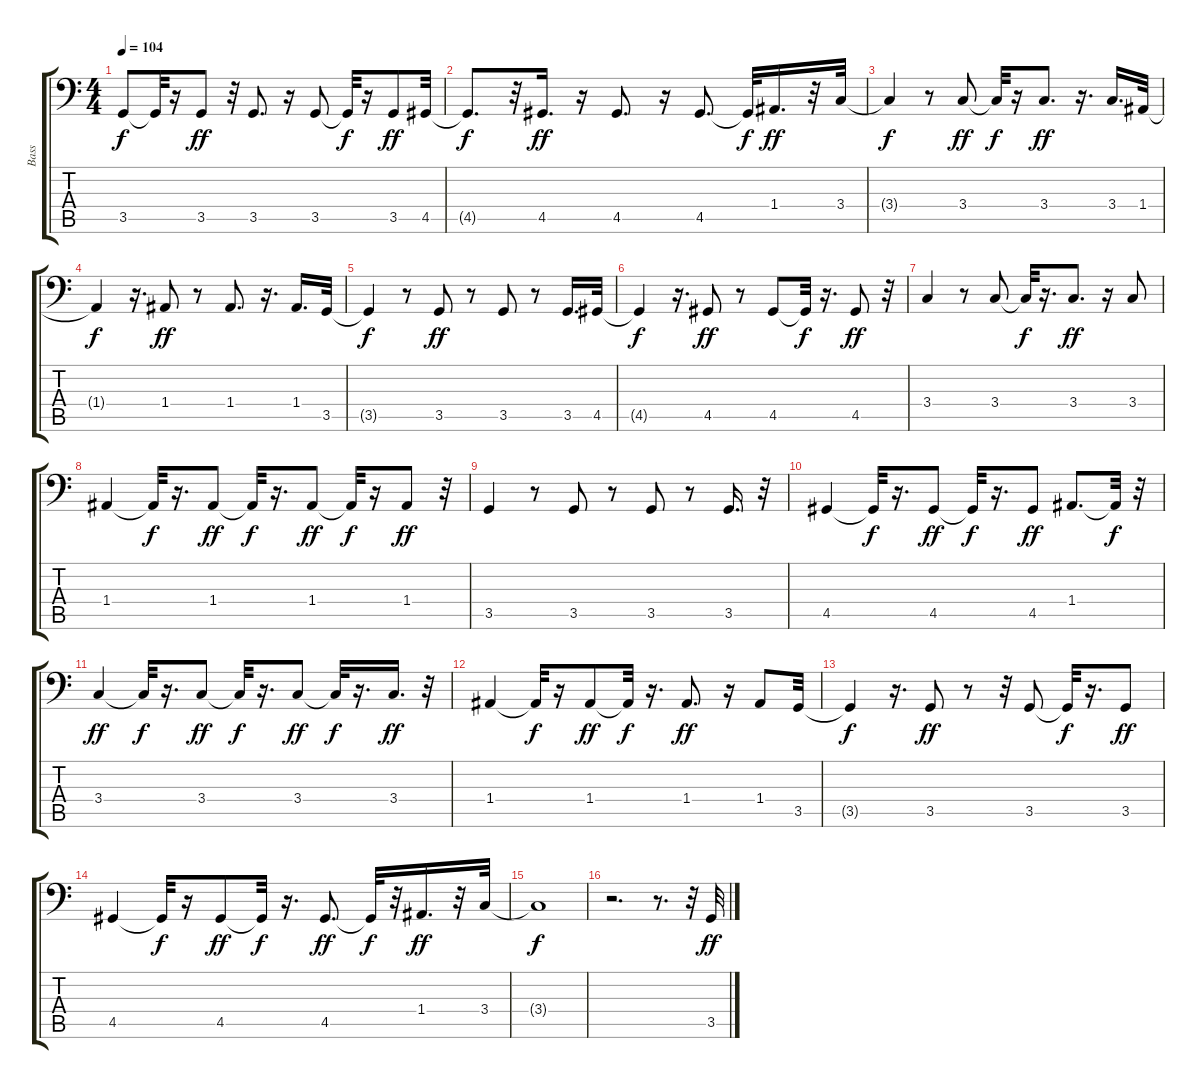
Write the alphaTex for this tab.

\track ("Bass" "Bass") {instrument fretlessbass}
\staff {score tabs}
\tuning (C3 G2 D2 A1 E1 B0) {hide}
\ts (4 4)
\tempo 104
\clef f4
\ks c
3.5{t}.8{dy f} 3.5{t}.32 r.16 3.5.8{dy ff} r.32 3.5.8{d} r.16 3.5.8 3.5{t}.32{dy f} r.16 3.5.8{dy ff} 4.5.32 |
4.5{t}.8{d dy f} r.32 4.5.16{d dy ff} r.16 4.5.8{d} r.16 4.5.8{d} 4.5{t}.32{dy f} 1.4.16{d dy ff} r.32 3.4.32 |
3.4{t}.4{dy f} r.8 3.4.8{dy ff} 3.4{t}.32{dy f} r.16 3.4.8{d dy ff} r.16{d} 3.4.16{d} 1.4.32 |
1.4{t}.4{dy f} r.16{d} 1.4.8{dy ff} r.8 1.4.8{d} r.16{d} 1.4.16{d} 3.5.32 |
3.5{t}.4{dy f} r.8 3.5.8{dy ff} r.8 3.5.8 r.8 3.5.16{d} 4.5.32 |
4.5{t}.4{dy f} r.16{d} 4.5.8{dy ff} r.8 4.5.8 4.5{t}.32{dy f} r.16{d} 4.5.8{dy ff} r.32 |
3.4.4 r.8 3.4.8 3.4{t}.32{dy f} r.16{d} 3.4.8{d dy ff} r.16 3.4.8 |
1.4.4 1.4{t}.32{dy f} r.16{d} 1.4.8{dy ff} 1.4{t}.32{dy f} r.16{d} 1.4.8{dy ff} 1.4{t}.32{dy f} r.16 1.4.8{dy ff} r.32 |
3.5.4 r.8 3.5.8 r.8 3.5.8 r.8 3.5.16{d} r.32 |
4.5.4 4.5{t}.32{dy f} r.16{d} 4.5.8{dy ff} 4.5{t}.32{dy f} r.16{d} 4.5.8{dy ff} 1.4.8{d} 1.4{t}.32{dy f} r.32 |
3.4.4{dy ff} 3.4{t}.32{dy f} r.16{d} 3.4.8{dy ff} 3.4{t}.32{dy f} r.16{d} 3.4.8{dy ff} 3.4{t}.32{dy f} r.16{d} 3.4.16{d dy ff} r.32 |
1.4.4 1.4{t}.32{dy f} r.16 1.4.8{dy ff} 1.4{t}.32{dy f} r.16{d} 1.4.8{d dy ff} r.16 1.4.8 3.5.32 |
3.5{t}.4{dy f} r.16{d} 3.5.8{dy ff} r.8 r.32 3.5.8 3.5{t}.32{dy f} r.16{d} 3.5.8{dy ff} |
4.5.4 4.5{t}.32{dy f} r.16 4.5.8{dy ff} 4.5{t}.32{dy f} r.16{d} 4.5.8{d dy ff} 4.5{t}.32{dy f} r.32 1.4.16{d dy ff} r.32 3.4.32 |
3.4{t}.1{dy f} |
r.2{d} r.8{d} r.32 3.5.32{dy ff}
